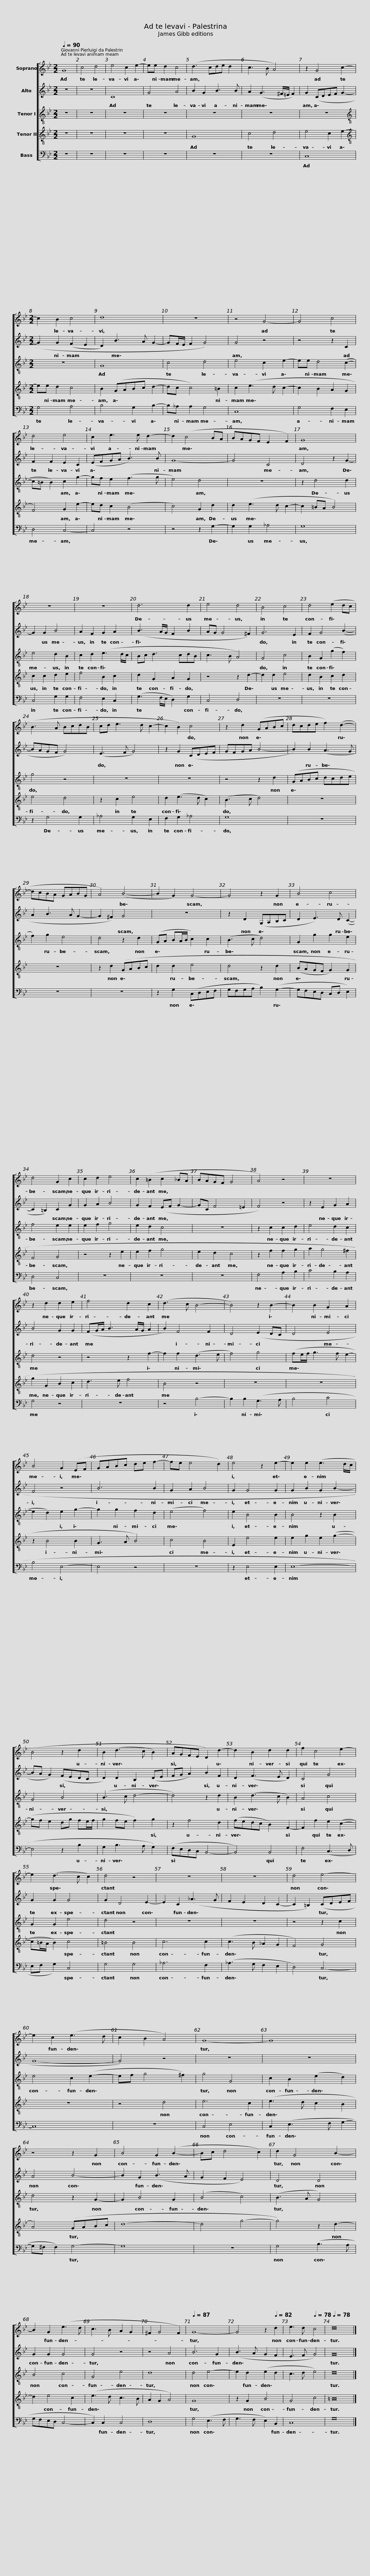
X:1
%%score [ 1 2 3 4 5 ]
L:1/8
Q:1/4=90
M:2/2
I:linebreak $
K:Bb
V:1 treble
V:2 treble
V:3 treble-8
V:4 treble-8
V:5 bass
V:1
 G8 | c4 d4 | e4 c2 e2- | ee d2 c4 | (d3 cde d2 | %5
 c3 B A4) | z2 G4 c2- |$[M:2/2] c2 B2 c4 | d8 | z8 | %10
 z4 G4- | G4 c4 | d4 e4 |$ c2 e3 e d2- | d2 (c4 BA | %15
 BAGF E2 F2) | G8 | z8 | z8 |$ d6 d2 | %20
 e4 d4 | B4 c4 | d4 (e2 dc | B3 A BcdB | cd e3 d c2- |$ %25
 c2 B2) c4 | z2 d2 (GABc | dcde f2) (d2- | dcBA GABG | A4) (B4- |$ %30
 B2 G2) G4- | G4 z2 G2 | B4 c4 | d4 G2 c2 | c2 d2 e4 | %35
 c2 (=B2 c2 _BA |$ BAGF G4 | A4) z4 | z8 | z2 d2 d2 e2 | %40
 f4 d2 c2 | (d3 c B4- | B4) z2 B2- |$ B2 B2 G2 A2 | B4 G2 (EF | %45
 GABc de f2- | fe e4 d2) | e4 z2 e2- | e2 e2 (e3 d/c/ |$ B4 z2 d2 | %50
 B2 (d3 c B2) | AGFE D2) d2- | d2 B2 d2 d2 | f2 c4 e2- | e2 (d3 c c2) |$ %55
 d4 z4 | z8 | z8 | d4 e4- | e2 c2 (e3 d | %60
 c2 B2 A4) |$ G8- | G8 | z4 z2 G2 | B4 G2 (B2- | %65
 Bc d4 c2) | d2 G4 B2- |$ B2 G2 (e3 d | c3 B A2 G2 | ^F2 G4 F2) | %70
[Q:1/4=87] G8- |[Q:1/4=84] G4[Q:1/4=83] z2[Q:1/4=82] d2 |[Q:1/4=81] e3[Q:1/4=80] d[Q:1/4=78] c4 |[Q:1/4=78] d16 |] %74
V:2
 z8 | z8 | C8 | G4 A4 | B2 G2 B3 B | %5
 A2 (G3 ^F/=E/ F2) | G2 (CDEF G2- |$[M:2/2] G2 G2 (F2 E2 | D2) B3 A G2- | GF/E/ F2 G4) | %10
 G4 z4 | z4 z2 C2 | F2 F2 E2 C2 |$ (EFGA B3) B | G8- | %15
 G4 C4 | D4 z2 G2- | G2 G2 B4 | A2 F2 G2 A2 |$ (B3 A/G/ F2 B2 | %20
 AG G4 ^F2) | G6 E2 | F2 G4 (B2- | BAGF G4) | (E3 F G4) |$ %25
 z2 G2 (CDEF | GFGA B4- | B2) B2 (A3 G | A2 B3 A G2- | G2 ^F2) G4 |$ %30
 z8 | z2 D2 (G,A,B,C | D2 E3) D (C2- | C2 =B,2) C2 G2 | G2 A2 B4 | %35
 G2 F2 (EF G2- |$ GC F4 =E2 | F4) z4 | z2 E2 G2 A2 | B4 G2 G2 | %40
 (FG/A/ B3 A/G/ A2 | B2) F4 F2 | D4 (E2 DC |$ D4 E4 | F4 z4 | %45
 B6 B2 | G2 A2 B4 | G2 G4 G2 | G2 B2 G2 B2- |$ BA G2) (FEDC | %50
 D2) D2 B,2 (DE | FG A2) B2 F2 | D2 (F3 E D2) | C4 G4 | G2 G2 G4 |$ %55
 G2 D4 E2- | E2 C2 (_A3 G | F2 E2 D2 C2- | C2 =B,2) (CDEF | G8- | %60
 G4) z4 |$ z8 | z8 | A4 B4- | B2 G2 (B3 A | %65
 G2 F2 E4) | D4 D4 |$ G2 G2 G4 | G4 z4 | z4 A4 | %70
 B6 G2 | (B3 A G2 F2 | E3 F G4) | G16 |] %74
V:3
 z8 | z8 | z8 | z8 | z8 | %5
 z8 | z8 |$[M:2/2][K:treble-8] z8 | G8 | c4 d4 | %10
 e4 c2 e2- | ee d4 (c2- | c=B B2) c2 g2- |$ gf e2 (f3 g | e4) d4 | %15
 z8 | z2 d4 d2 | e4 d2 B2 | c2 d2 (e3 d/c/ |$ Bc d3 cdB | %20
 c3 B A4) | G4 c4 | B2 G2 (g2 f2) | g4 z4 | z8 |$ %25
 z8 | z4 z2 d2 | (GABc dcde | f2) g2 e4 | d4 z2 d2 |$ %30
 (GA BA/B/ c2) c2 | (B3 c d4) | G2 g2 g2 e2 | f4 e2 e2 | e2 f2 g4 | %35
 e2 d2 c4 |$ z8 | z2 c2 c2 d2 | e4 d2 c2 | d4 z4 | %40
 z4 z2 f2- | f2 f2 (d3 e | f4) g4 |$ (fe/f/ g3 f e2- | e2 d2) e2 g2- | %45
 g2 g2 f2 d2 | (e4 f4) | e2 B4 B2 | B4 z2 B2 |$ G4 B4 | %50
 (B3 c d4- | d4) z2 d2 | B2 (d3 c B2) | A4 c4 | G2 G2 e4 |$ %55
 d4 z4 | z8 | z8 | z4 z2 c2 | e4 c2 (e2- | %60
 ef g4 ^f2) |$ g4 G4 | c2 B2 (e2 d2) | d4 z2 G2- | G2 B4 G2 | %65
 (B4 c4) | (B3 A G4) |$ B4 c4 | G4 e4 | d8 | %70
 d4 e4- | e2 d2 (e2 d2 | c3 d e4) | d16 |] %74
V:4
 z8 | z8 | z8 | z8 | G8 | %5
 c4 d4 | e4 c2 e2- |$[M:2/2][K:treble-8] ee d2 c4 | B2 (GABc d2- | dc c4) =B2 | %10
 c2 (e3 d c2- | c2 B2 A2 G2 | F4) G2 e2- |$ ed c2 (B4 | c4) G2 d2 | %15
 d2 (e3 d c2- | c2 =BA B4) | c2 c2 d2 e2 | f4 B2 c2 |$ d2 G2 A2 G2 | %20
 z4 z2 d2- | d2 d2 e4 | d2 B2 c2 d2 | e4 d4 | z2 c2 e4 |$ %25
 d2 (e3 d c2) | (B3 c d4) | z8 | z8 | z2 d2 (GABc |$ %30
 d2 d2 e4 | d4 z2 d2 | (BAGF G2) G2 | F4 G4 | z4 z2 e2 | %35
 e2 f2 g4 |$ e2 d2 c4 | z2 f2 f2 g2 | a2 g4 ^f2 | g2 G2 B2 c2 | %40
 d3 e f4 | B4 z4 | z8 |$ z8 | z2 B4 B2 | %45
 G3 A B4) | c4 B4 | E2 e4 e2 | e2 g2 e2 (g2- |$ gf e2 dg fe/f/ | %50
 g2 fe f2) g2 | z2 f4 d2 | (fedc B2) F2- | F2 f2 e2 (c2- | c=B/A/ B2) c4 |$ %55
 =B4 B4 | c6 c2 | (c3 B _A2 G2 | F4) G4 | z8 | %60
 z4 d4 |$ e6 c2 | (e3 d c2 B2 | A4) (GABc | d8- | %65
 d4 g4- | g4) z2 d2- |$ d2 e4 c2 | (e3 d c3 B | A2 G2 A4) | %70
 G8 | z2 G2 B4 | G4 c4 | =B16 |] %74
V:5
 z8 | z8 | z8 | z8 | z8 | %5
 z8 | C,8 |$[M:2/2] G,4 A,4 | B,4 G,2 B,2- | B,_A, A,2 G,4 | %10
 C,8 | G,4 F,2 E,2 | D,4 C,4- |$ C,4 z4 | z4 z2 G,2- | %15
 G,2 G,2 _A,4 | G,8 | C,4 G,2 G,2 | F,4 E,2 C,2 |$ (G,3 F,/E,/ D,2) G,2 | %20
 C,4 D,4 | z8 | z8 | z2 G,4 G,2 | _A,4 G,2 E,2 |$ %25
 F,2 G,2 _A,4 | G,8 | z8 | z8 | z8 |$ %30
 z2 G,2 (C,D,E,F, | G,F,G,A, B,2) (G,2- | G,F,E,D, C,D, E,2) | D,4 C,4 | z8 | %35
 z8 |$ z8 | F,4 A,2 B,2 | C4 B,2 A,2 | G,4 z4 | %40
 z8 | z4 B,4- | B,2 B,2 (G,3 A, |$ B,4 C4 | B,4 E,4- | %45
 E,4 z4 | z8 | z2 E,4 E,2 | E,8- |$ E,4 z2 B,2 | %50
 G,2 B,3 A, G,2) | (F,E,D,C, B,,4- | B,,4) B,,4 | F,4 (C,3 D, | E,F, G,2) C,4 |$ %55
 G,4 G,4 | _A,6 F,2 | (_A,3 G, F,2 E,2 | D,4) C,4- | C,8 | %60
 z8 |$ C,4 E,4 | C,2 (E,3 F, G,2- | G,^F, F,2) G,4- | G,8 | %65
 z8 | G,4 (B,3 A, |$ G,F,E,D, C,4- | C,2) C,2 C,4 | D,8 | %70
 G,4 (E,3 F, | G,3 F, E,2) B,,2 | C,8 | G,16 |] %74
